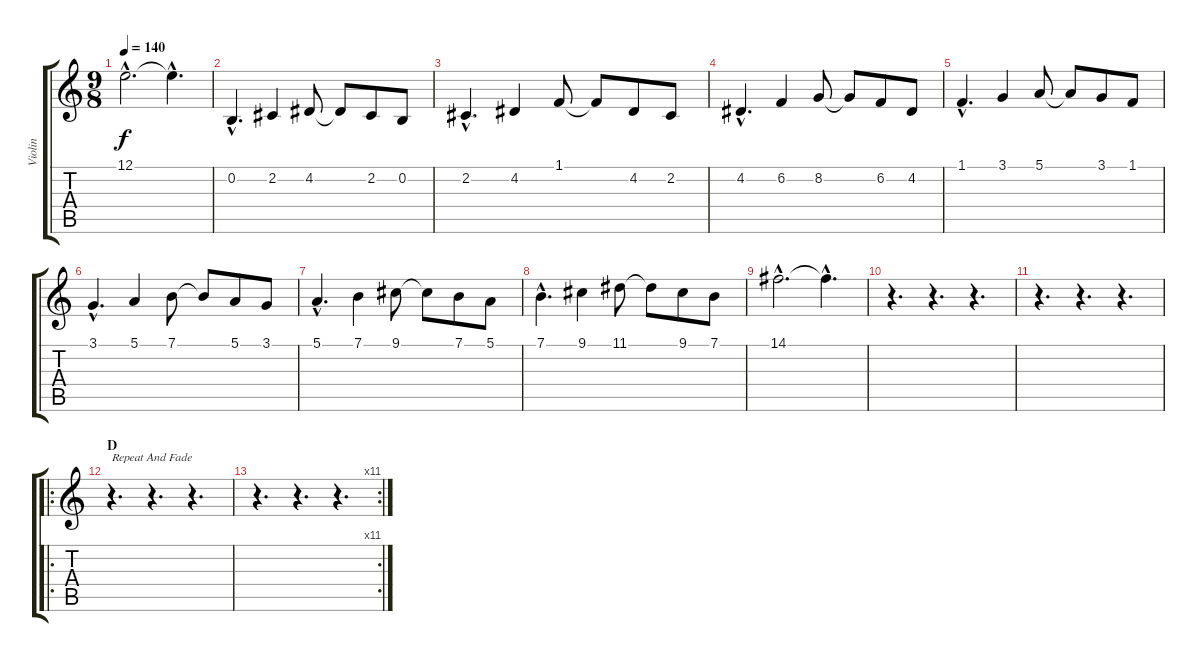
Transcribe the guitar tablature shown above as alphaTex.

\track ("Violin" "Violin") {instrument violin}
\staff {score tabs}
\tuning (E4 B3 G3 D3 A2 E2) {hide}
\ts (9 8)
\tempo 140
\clef g2
\ks c
12.1{hac}.2{d dy f} 12.1{hac t}.4{d} |
0.2{hac}.4{d} 2.2.4 4.2.8 4.2{t}.8 2.2.8 0.2.8 |
2.2{hac}.4{d} 4.2.4 1.1.8 1.1{t}.8 4.2.8 2.2.8 |
4.2{hac}.4{d} 6.2.4 8.2.8 8.2{t}.8 6.2.8 4.2.8 |
1.1{hac}.4{d} 3.1.4 5.1.8 5.1{t}.8 3.1.8 1.1.8 |
3.1{hac}.4{d} 5.1.4 7.1.8 7.1{t}.8 5.1.8 3.1.8 |
5.1{hac}.4{d} 7.1.4 9.1.8 9.1{t}.8 7.1.8 5.1.8 |
7.1{hac}.4{d} 9.1.4 11.1.8 11.1{t}.8 9.1.8 7.1.8 |
14.1{hac}.2{d} 14.1{hac t}.4{d} |
r.4{d} r.4{d} r.4{d} |
r.4{d} r.4{d} r.4{d} |
\ro
\section ("" "D")
r.4{d txt "Repeat And Fade"} r.4{d} r.4{d} |
\rc 11
r.4{d} r.4{d} r.4{d}
